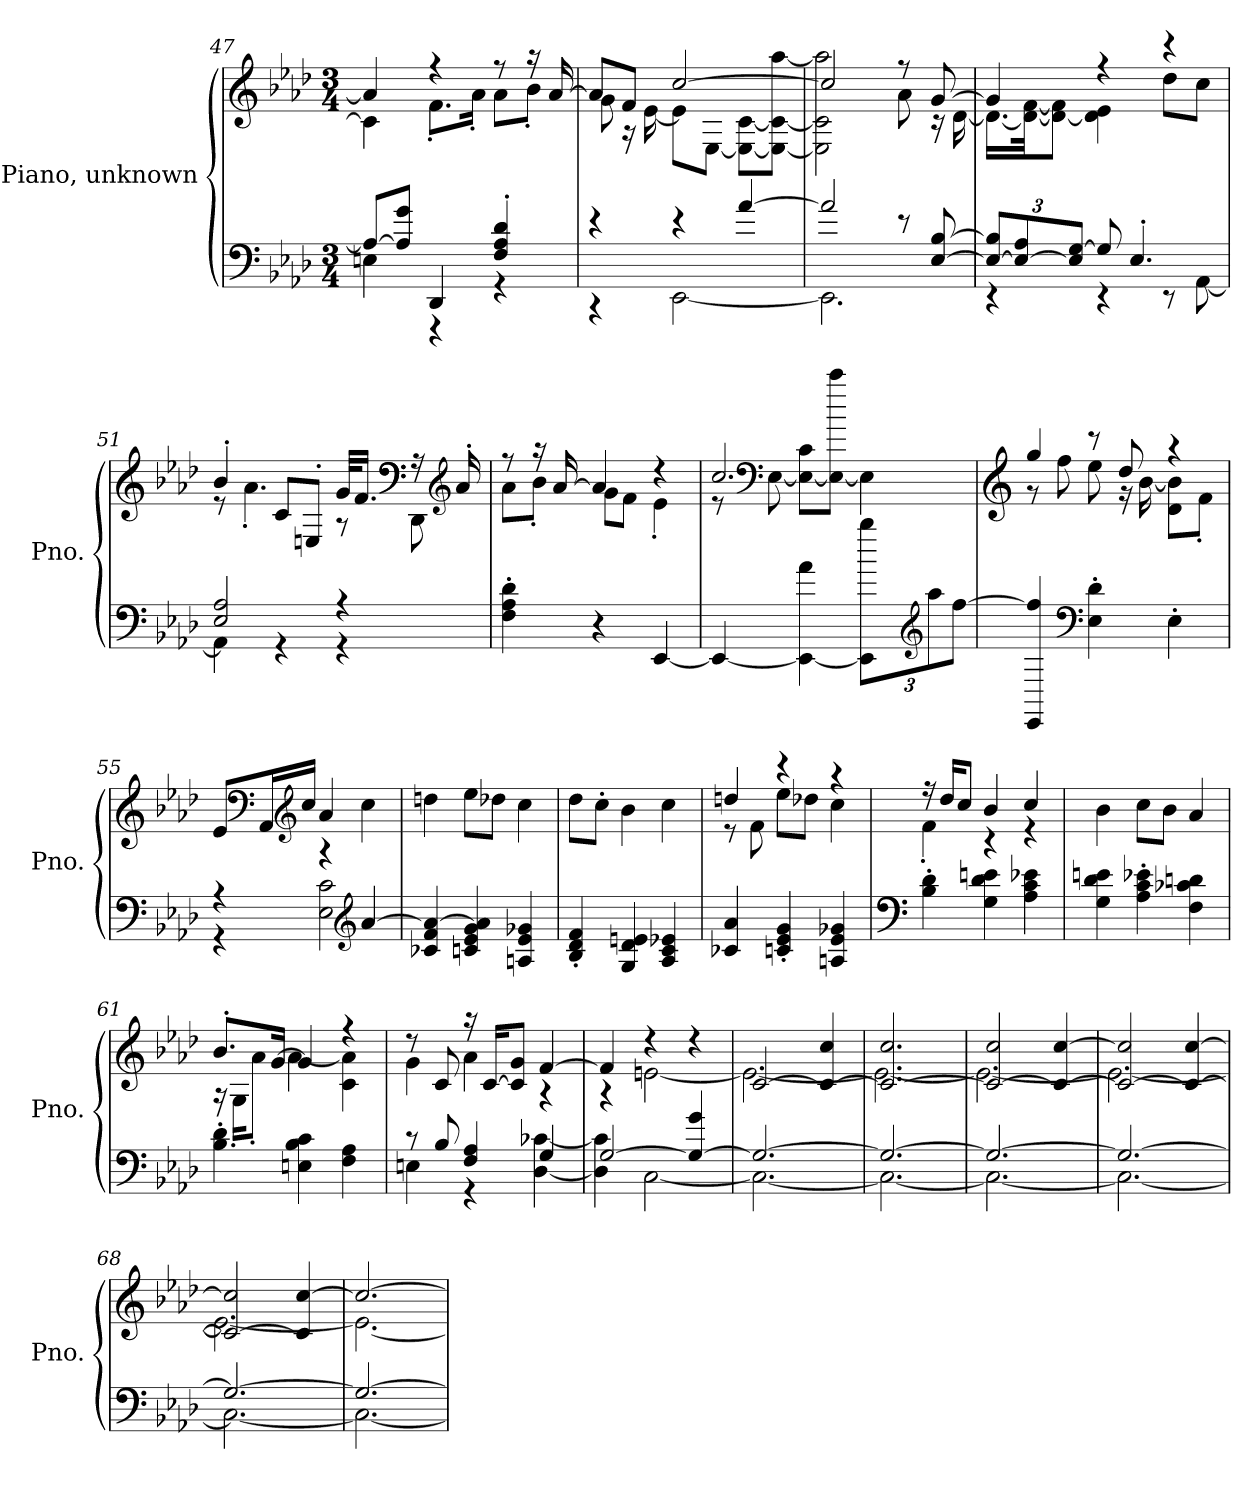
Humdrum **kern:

**kern	**kern
*part1	*part1
*staff2	*staff1
*I"Piano, unknown	*
*I'Pno.	*
*clefF4	*clefG2
*k[b-e-a-d-]	*k[b-e-a-d-]
*M3/4	*M3/4
=47	=47
*^	*^
8A-/L_	4En\	4a-/]	4c\]
8A-/] 8g/J	.	.	.
4DD-/	4r	4r	8.f'\L
.	.	.	16a-'\Jk
4F/' 4A-/' 4d-/'	4r	8r	8a-\L
.	.	16r	8b-'\J
.	.	[16a-/	.
=48	=48	=48	=48
4r	4r	8a-/L]	8g\
.	.	8f/J	16r
.	.	.	[16e-\
4r	[2EE-\	[2cc/	8e-\L]
.	.	.	[8E-\J
[4a-/	.	.	8E-\_ [8c\L
.	.	.	8E-\_ 8c\_ [8aa-\J
!!LO:LB:g=z	!!
=49	=49	=49	=49
2a-/]	2.EE-\]	2cc/]	2E-\] 2c\] 2aa-\]
8r	.	8r	8a-\
[8E-/ [8B-/	.	[8g/	16r
.	.	.	[16d-\
=50	=50	=50	=50
*Xbrackettup	*	*	*
12E-/_ 12B-/]L	4r	4g/]	16.d-\LL_
12E-/_ 12A-/	.	.	.
.	.	.	32d-\_ [32f\JK
.	.	.	8d-\_ 8f\]J
12E-/] [12G/J	.	.	.
8G/]	4r	4r	4d-\] 4e-\
4.E-'/	.	.	.
.	8r	4r	8dd-\L
.	[8AA-\	.	8cc\J
=51	=51	=51	=51
2E-/ 2A-/	4AA-\]	4b-'/	8r
.	.	.	4.a-'\
.	4r	8c/L	.
.	.	8En'/J	.
4r	4r	32g/KLL	8r
.	.	16.f/JJ	.
*	*	*clefF4	*
.	.	16r	8DD-\
*	*	*clefG2	*
.	.	16a-'/	.
*v	*v	*	*
=52	=52	=52
4F\' 4A-\' 4d-\'	8r	8a-\L
.	16r	8b-'\J
.	[16a-/	.
4r	4a-/]	8g\L
.	.	8f\J
[4EE-/	4r	4e-'\
!!LO:LB:g=z	!!
=53	=53	=53
4EE-/_	2.cc/	8r
*	*clefF4	*
.	.	[8E-\
4EE-\_ 4a-\	.	8E-\_ 8c\L
.	.	8E-\_ 8ccc\J
12EE-\] 12bb-\L	.	4E-\]
*clefG2	*	*
12aa-\	.	.
[12ff\J	.	.
=54	=54	=54
*	*clefG2	*
4EE-/ 4ff/]	4gg/	8r
.	.	8ff\
*clefF4	*	*
4E-\' 4d-\'	8r	8ee-\
.	8dd-/	16r
.	.	[16b-\
4E-'\	4r	8d-\ 8b-\]L
.	.	8f'\J
*	*v	*v
=55	=55
*^	*
4r	4r	8e-/L
*	*	*clefF4
.	.	16AA-/L
*	*	*clefG2
.	.	16cc/JJ
4r	2E-\ 2c\	4a-/
*clefG2	*	*
[4a-/	.	4cc\
*v	*v	*
=56	=56
4c-X/ 4f/ 4a-/_	4ddn\
4cn/ 4e-/ 4g/ 4a-/]	8ee-\L
.	8dd-X\J
4An/ 4e-/ 4g-X/	4cc\
!!LO:PB:g=z
=57	=57
4B-/' 4d-/' 4f/'	8dd-\L
.	8cc'\J
4G/ 4d-/ 4en/	4b-\
4A-/ 4c/ 4e-X/	4cc\
=58	=58
*	*^
4c-X/ 4a-/	4ddn/	8r
.	.	8f\
4cn/' 4e-/' 4g/'	4r	8ee-\L
.	.	8dd-X\J
4An/ 4e-/ 4g-X/	4r	4cc\
=59	=59	=59
*clefF4	*	*
4B-\' 4d-\'	16r	4f'\
.	16dd-/KL	.
.	8cc/J	.
4G\ 4d-\ 4en\	4b-/	4r
4A-\ 4c\ 4e-X\	4cc/	4r
*	*v	*v
=60	=60
4G\ 4d-\ 4en\	4b-\
4A-\' 4c\' 4e-X\'	8cc\L
.	8b-\J
4F\ 4c-X\ 4dn\	4a-/
=61	=61
*	*^
4B-\' 4d-\'	8.b-'/L	16r
.	.	16G'\KL
.	.	8a-'\J
.	[16g/Jk	.
4En\ 4B-\ 4c\	4g/]	[4a-\
4F\ 4A-\	4r	4c\ 4a-\]
!!LO:LB:g=z	!!
=62	=62	=62
*^	*	*
8r	4En\	8r	4g\
8B-/	.	8c/	.
4F/ 4A-/	4r	16r	4a-\
.	.	[16c/KL	.
.	.	8c/] 8g/J	.
4G/	[4D-\ [4c-X\	[4f/	4r
=63	=63	=63	=63
[2G/	4D-\] 4c-\]	4f/]	4r
.	[2C\	4r	[2en\
4G/_ 4g/	.	4r	.
=64	=64	=64	=64
2.G/_	2.C\_	[2c/	2.e\_
.	.	4c/_ 4cc/	.
=65	=65	=65	=65
2.G/_	2.C\_	2.c/_ 2.cc/	2.e\_
=66	=66	=66	=66
2.G/_	2.C\_	2c/_ 2cc/	2.e\_
.	.	4c/_ [4cc/	.
=67	=67	=67	=67
2.G/_	2.C\_	2c/_ 2cc/]	2.e\_
.	.	4c/_ [4cc/	.
=68	=68	=68	=68
2.G/_	2.C\_	2c/_ 2cc/]	2.e\_
.	.	4c/] [4cc/	.
=69	=69	=69	=69
2.G/_	2.C\_	2.cc/_	2.e\_
*v	*v	*	*
*	*v	*v
=	=
*-	*-
